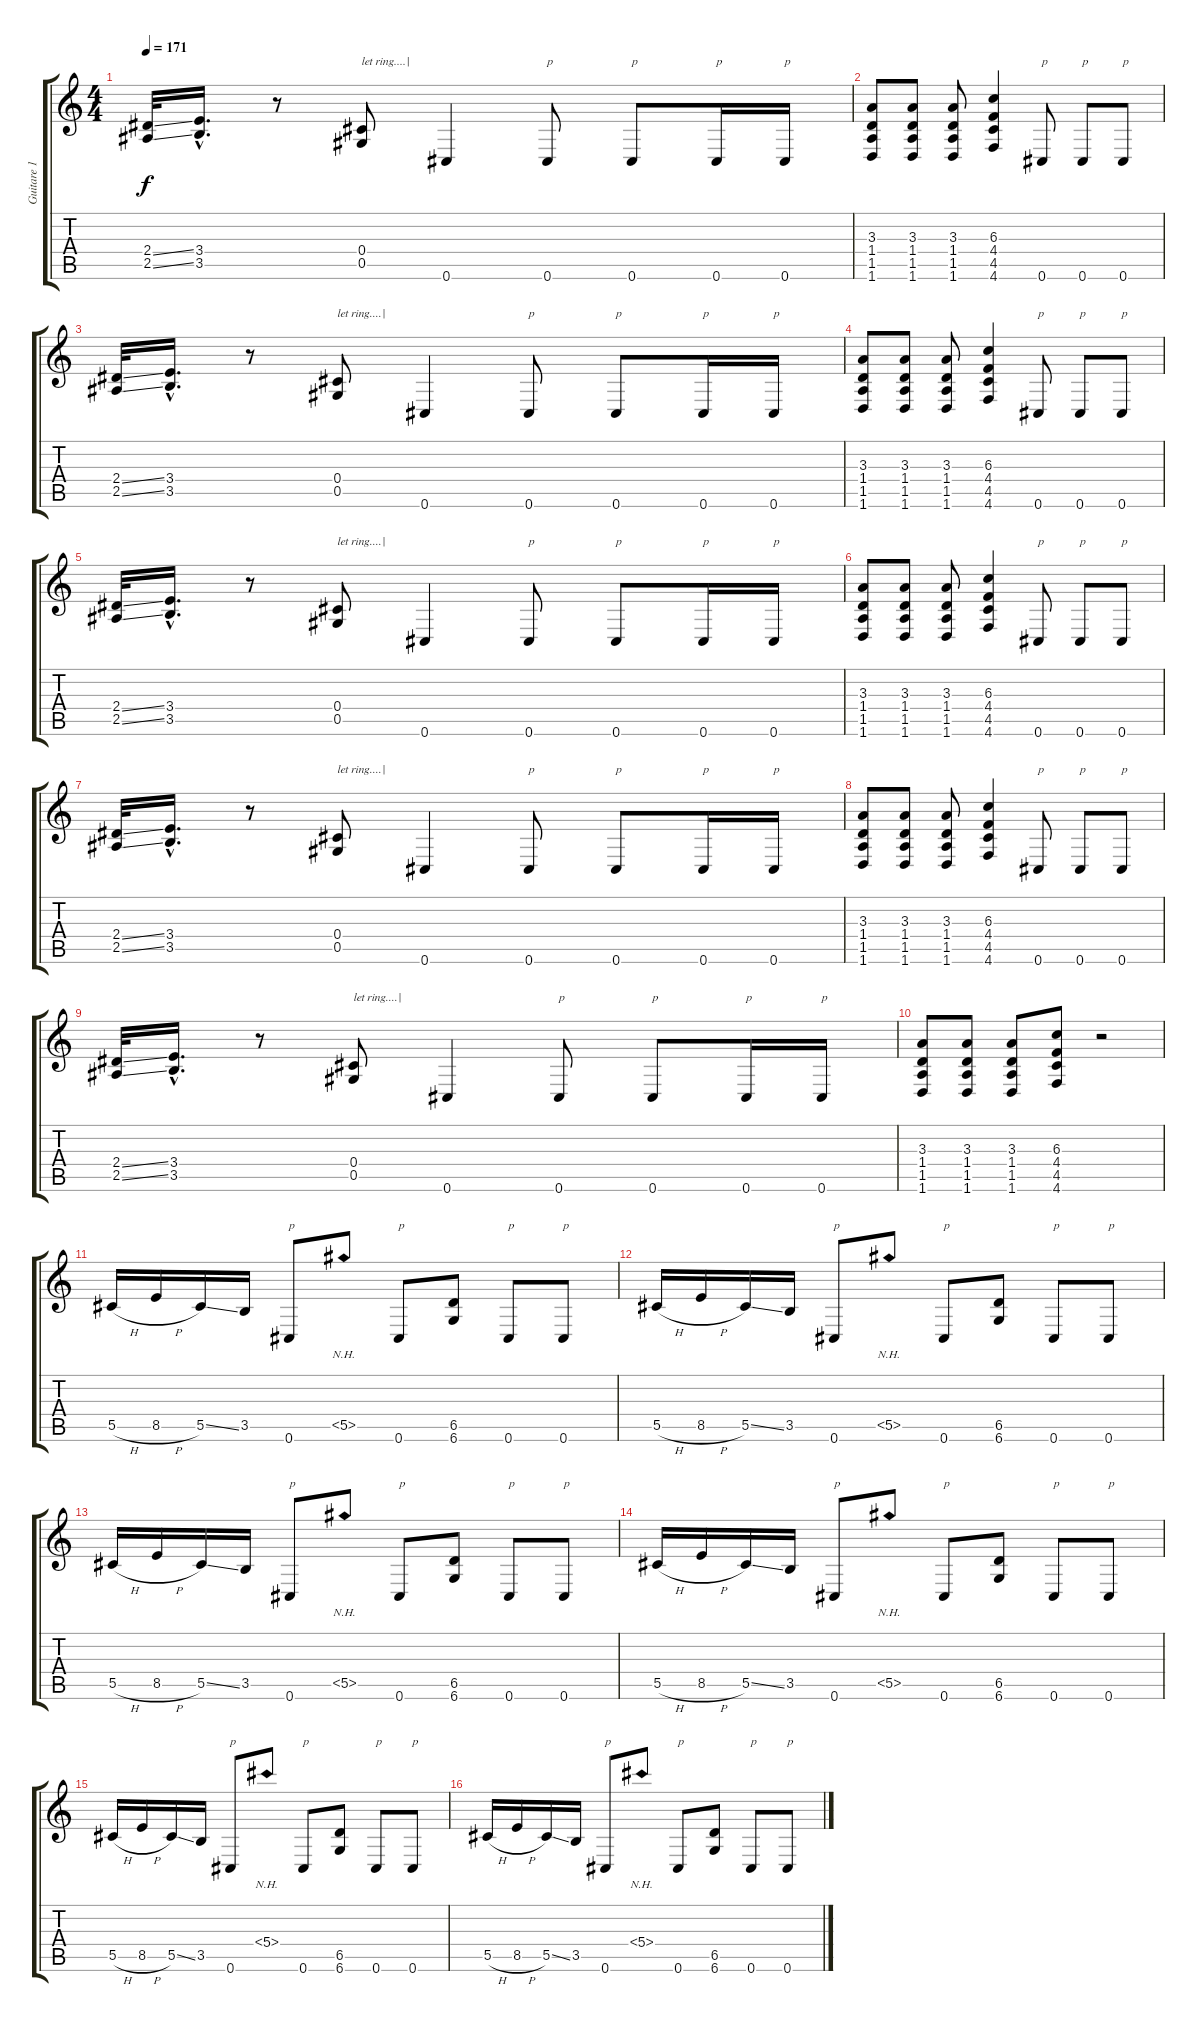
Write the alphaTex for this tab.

\track ("Guitare 1" "Guitare 1") {instrument distortionguitar}
\staff {score tabs}
\tuning (Eb4 Bb3 Gb3 Db3 Ab2 Db2) {hide}
\ts (4 4)
\tempo 171
\clef g2
\ks c
(2.4{ss} 2.5{ss}).32{dy f} (3.4{hac} 3.5{hac}).16{d} r.8 (0.4 0.5).8{txt "let ring....|"} 0.6.4 0.6.8{txt "p"} 0.6.8{txt "p"} 0.6.16{txt "p"} 0.6.16{txt "p"} |
(3.3 1.4 1.5 1.6).8 (3.3 1.4 1.5 1.6).8 (3.3 1.4 1.5 1.6).8 (6.3 4.4 4.5 4.6).4 0.6.8{txt "p"} 0.6.8{txt "p"} 0.6.8{txt "p"} |
(2.4{ss} 2.5{ss}).32 (3.4{hac} 3.5{hac}).16{d} r.8 (0.4 0.5).8{txt "let ring....|"} 0.6.4 0.6.8{txt "p"} 0.6.8{txt "p"} 0.6.16{txt "p"} 0.6.16{txt "p"} |
(3.3 1.4 1.5 1.6).8 (3.3 1.4 1.5 1.6).8 (3.3 1.4 1.5 1.6).8 (6.3 4.4 4.5 4.6).4 0.6.8{txt "p"} 0.6.8{txt "p"} 0.6.8{txt "p"} |
(2.4{ss} 2.5{ss}).32 (3.4{hac} 3.5{hac}).16{d} r.8 (0.4 0.5).8{txt "let ring....|"} 0.6.4 0.6.8{txt "p"} 0.6.8{txt "p"} 0.6.16{txt "p"} 0.6.16{txt "p"} |
(3.3 1.4 1.5 1.6).8 (3.3 1.4 1.5 1.6).8 (3.3 1.4 1.5 1.6).8 (6.3 4.4 4.5 4.6).4 0.6.8{txt "p"} 0.6.8{txt "p"} 0.6.8{txt "p"} |
(2.4{ss} 2.5{ss}).32 (3.4{hac} 3.5{hac}).16{d} r.8 (0.4 0.5).8{txt "let ring....|"} 0.6.4 0.6.8{txt "p"} 0.6.8{txt "p"} 0.6.16{txt "p"} 0.6.16{txt "p"} |
(3.3 1.4 1.5 1.6).8 (3.3 1.4 1.5 1.6).8 (3.3 1.4 1.5 1.6).8 (6.3 4.4 4.5 4.6).4 0.6.8{txt "p"} 0.6.8{txt "p"} 0.6.8{txt "p"} |
(2.4{ss} 2.5{ss}).32 (3.4{hac} 3.5{hac}).16{d} r.8 (0.4 0.5).8{txt "let ring....|"} 0.6.4 0.6.8{txt "p"} 0.6.8{txt "p"} 0.6.16{txt "p"} 0.6.16{txt "p"} |
(3.3 1.4 1.5 1.6).8 (3.3 1.4 1.5 1.6).8 (3.3 1.4 1.5 1.6).8 (6.3 4.4 4.5 4.6).8 r.2 |
5.5{h}.16 8.5{h}.16 5.5{ss}.16 3.5.16 0.6.8{txt "p"} 5.5{nh}.8 0.6.8{txt "p"} (6.5 6.6).8 0.6.8{txt "p"} 0.6.8{txt "p"} |
5.5{h}.16 8.5{h}.16 5.5{ss}.16 3.5.16 0.6.8{txt "p"} 5.5{nh}.8 0.6.8{txt "p"} (6.5 6.6).8 0.6.8{txt "p"} 0.6.8{txt "p"} |
5.5{h}.16 8.5{h}.16 5.5{ss}.16 3.5.16 0.6.8{txt "p"} 5.5{nh}.8 0.6.8{txt "p"} (6.5 6.6).8 0.6.8{txt "p"} 0.6.8{txt "p"} |
5.5{h}.16 8.5{h}.16 5.5{ss}.16 3.5.16 0.6.8{txt "p"} 5.5{nh}.8 0.6.8{txt "p"} (6.5 6.6).8 0.6.8{txt "p"} 0.6.8{txt "p"} |
5.5{h}.16 8.5{h}.16 5.5{ss}.16 3.5.16 0.6.8{txt "p"} 5.4{nh}.8 0.6.8{txt "p"} (6.5 6.6).8 0.6.8{txt "p"} 0.6.8{txt "p"} |
5.5{h}.16 8.5{h}.16 5.5{ss}.16 3.5.16 0.6.8{txt "p"} 5.4{nh}.8 0.6.8{txt "p"} (6.5 6.6).8 0.6.8{txt "p"} 0.6.8{txt "p"}
